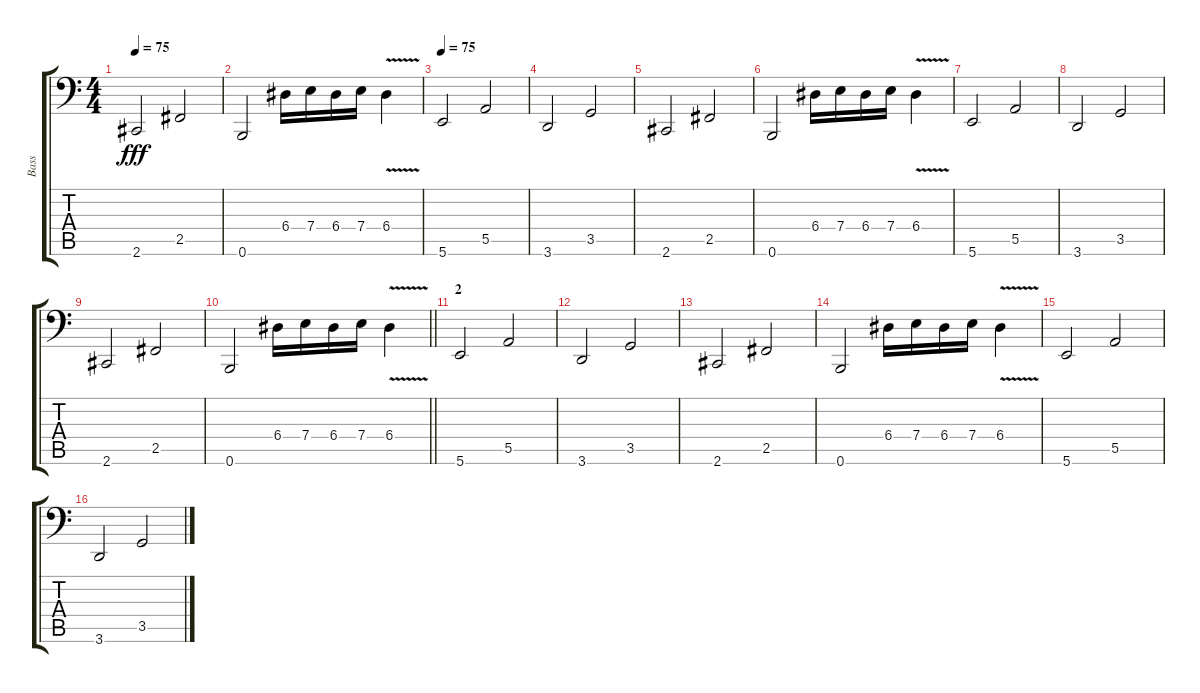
\track ("Bass" "Bass") {instrument electricbassfinger}
\staff {score tabs}
\tuning (B2 Gb2 D2 A1 E1 B0) {hide}
\ts (4 4)
\tempo 75
\clef f4
\ks c
2.6.2{dy fff} 2.5.2 |
0.6.2 6.4.16 7.4.16 6.4.16 7.4.16 6.4{v}.4 |
\tempo 75
5.6.2 5.5.2 |
3.6.2 3.5.2 |
2.6.2 2.5.2 |
0.6.2 6.4.16 7.4.16 6.4.16 7.4.16 6.4{v}.4 |
5.6.2 5.5.2 |
3.6.2 3.5.2 |
2.6.2 2.5.2 |
\barLineRight lightlight
0.6.2 6.4.16 7.4.16 6.4.16 7.4.16 6.4{v}.4 |
\section ("" "2")
5.6.2 5.5.2 |
3.6.2 3.5.2 |
2.6.2 2.5.2 |
0.6.2 6.4.16 7.4.16 6.4.16 7.4.16 6.4{v}.4 |
5.6.2 5.5.2 |
3.6.2 3.5.2
